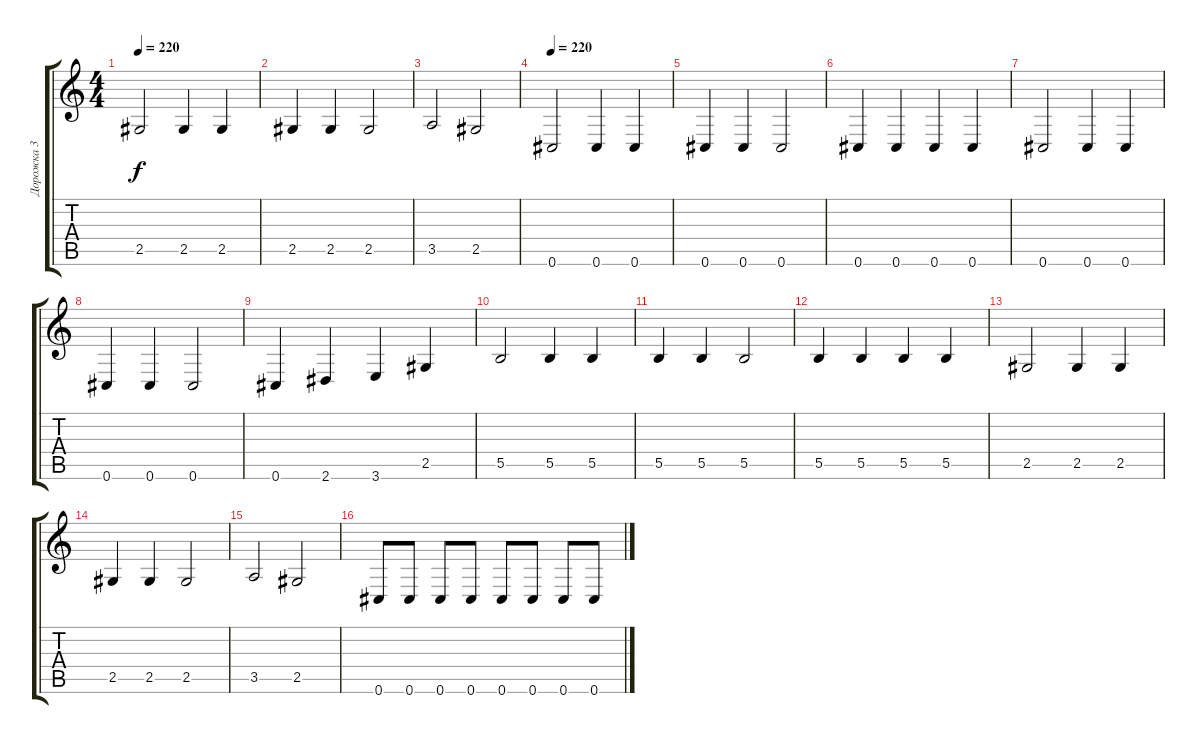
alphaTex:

\track ("Дорожка 3" "Дорожка 3") {instrument electricbassfinger}
\staff {score tabs}
\tuning (Db4 Ab3 E3 B2 Gb2 Db2) {hide}
\ts (4 4)
\tempo 220
\clef g2
\ks c
2.5.2{dy f} 2.5.4 2.5.4 |
2.5.4 2.5.4 2.5.2 |
3.5.2 2.5.2 |
\tempo 220
0.6.2 0.6.4 0.6.4 |
0.6.4 0.6.4 0.6.2 |
0.6.4 0.6.4 0.6.4 0.6.4 |
0.6.2 0.6.4 0.6.4 |
0.6.4 0.6.4 0.6.2 |
0.6.4 2.6.4 3.6.4 2.5.4 |
5.5.2 5.5.4 5.5.4 |
5.5.4 5.5.4 5.5.2 |
5.5.4 5.5.4 5.5.4 5.5.4 |
2.5.2 2.5.4 2.5.4 |
2.5.4 2.5.4 2.5.2 |
3.5.2 2.5.2 |
0.6.8{instrument electricbassfinger} 0.6.8 0.6.8 0.6.8 0.6.8 0.6.8 0.6.8 0.6.8
